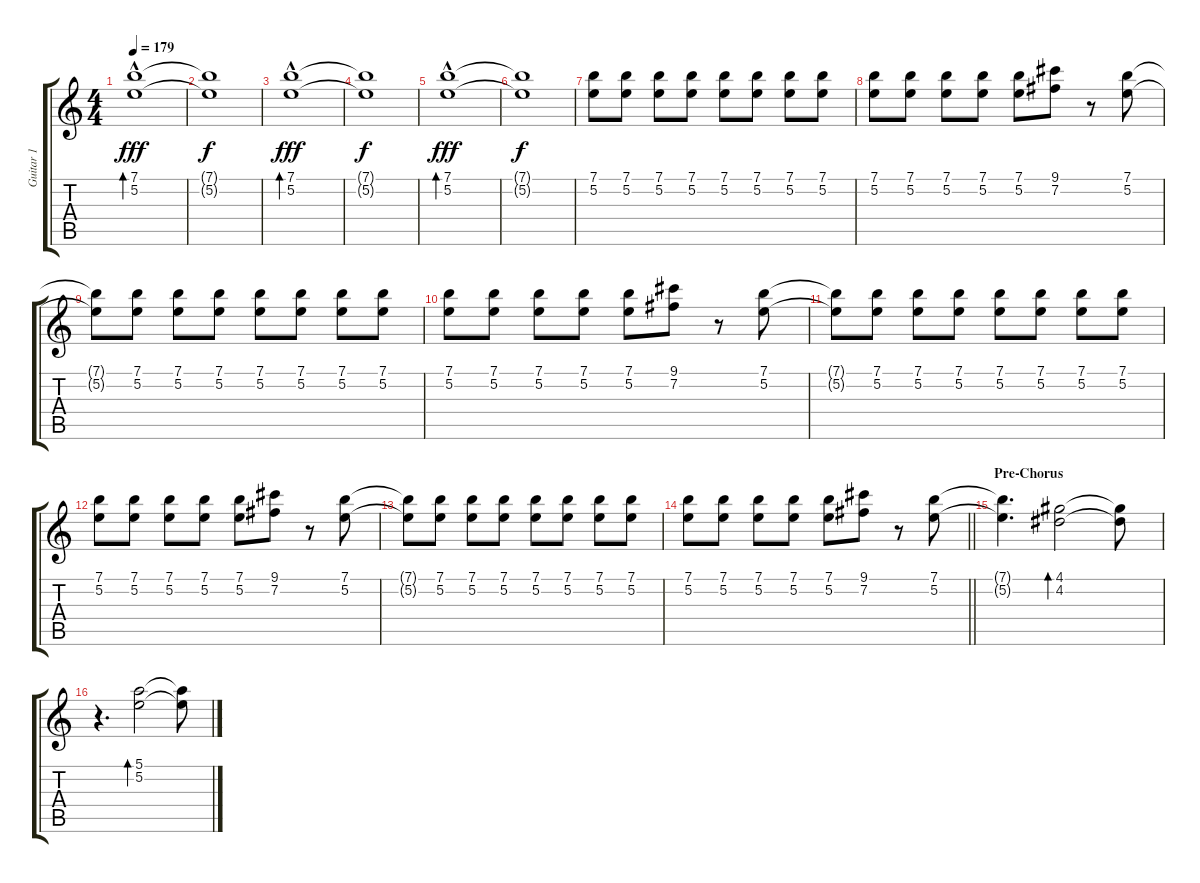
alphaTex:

\track ("Guitar 1" "Guitar 1") {instrument electricguitarjazz}
\staff {score tabs}
\tuning (E4 B3 G3 D3 A2 E2) {hide}
\ts (4 4)
\tempo 179
\clef g2
\ks c
(7.1{hac} 5.2{hac}).1{bd 480 dy fff} |
(7.1{t} 5.2{t}).1{dy f} |
(7.1{hac} 5.2{hac}).1{bd 480 dy fff} |
(7.1{t} 5.2{t}).1{dy f} |
(7.1{hac} 5.2{hac}).1{bd 480 dy fff} |
(7.1{t} 5.2{t}).1{dy f} |
(7.1 5.2).8 (7.1 5.2).8 (7.1 5.2).8 (7.1 5.2).8 (7.1 5.2).8 (7.1 5.2).8 (7.1 5.2).8 (7.1 5.2).8 |
(7.1 5.2).8 (7.1 5.2).8 (7.1 5.2).8 (7.1 5.2).8 (7.1 5.2).8 (9.1 7.2).8 r.8 (7.1 5.2).8 |
(7.1{t} 5.2{t}).8 (7.1 5.2).8 (7.1 5.2).8 (7.1 5.2).8 (7.1 5.2).8 (7.1 5.2).8 (7.1 5.2).8 (7.1 5.2).8 |
(7.1 5.2).8 (7.1 5.2).8 (7.1 5.2).8 (7.1 5.2).8 (7.1 5.2).8 (9.1 7.2).8 r.8 (7.1 5.2).8 |
(7.1{t} 5.2{t}).8 (7.1 5.2).8 (7.1 5.2).8 (7.1 5.2).8 (7.1 5.2).8 (7.1 5.2).8 (7.1 5.2).8 (7.1 5.2).8 |
(7.1 5.2).8 (7.1 5.2).8 (7.1 5.2).8 (7.1 5.2).8 (7.1 5.2).8 (9.1 7.2).8 r.8 (7.1 5.2).8 |
(7.1{t} 5.2{t}).8 (7.1 5.2).8 (7.1 5.2).8 (7.1 5.2).8 (7.1 5.2).8 (7.1 5.2).8 (7.1 5.2).8 (7.1 5.2).8 |
\barLineRight lightlight
(7.1 5.2).8 (7.1 5.2).8 (7.1 5.2).8 (7.1 5.2).8 (7.1 5.2).8 (9.1 7.2).8 r.8 (7.1 5.2).8 |
\section ("" "Pre-Chorus")
(7.1{t} 5.2{t}).4{d} (4.1 4.2).2{bd 480} (4.1{t} 4.2{t}).8 |
r.4{d} (5.1 5.2).2{bd 480} (5.1{t} 5.2{t}).8
